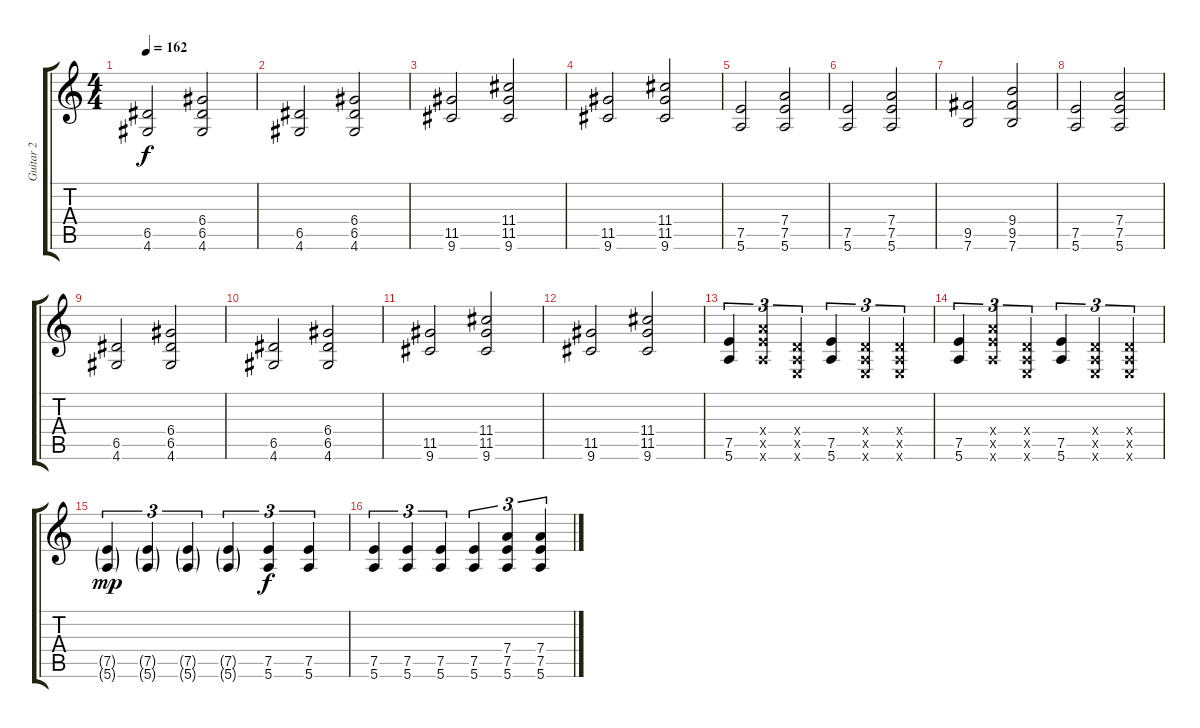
\track ("Guitar 2" "Guitar 2") {instrument overdrivenguitar}
\staff {score tabs}
\tuning (E4 B3 G3 D3 A2 E2) {hide}
\ts (4 4)
\tempo 162
\clef g2
\ks c
(6.5 4.6).2{dy f} (6.4 6.5 4.6).2 |
(6.5 4.6).2 (6.4 6.5 4.6).2 |
(11.5 9.6).2 (11.4 11.5 9.6).2 |
(11.5 9.6).2 (11.4 11.5 9.6).2 |
(7.5 5.6).2 (7.4 7.5 5.6).2 |
(7.5 5.6).2 (7.4 7.5 5.6).2 |
(9.5 7.6).2 (9.4 9.5 7.6).2 |
(7.5 5.6).2 (7.4 7.5 5.6).2 |
(6.5 4.6).2 (6.4 6.5 4.6).2 |
(6.5 4.6).2 (6.4 6.5 4.6).2 |
(11.5 9.6).2 (11.4 11.5 9.6).2 |
(11.5 9.6).2 (11.4 11.5 9.6).2 |
(7.5 5.6).4{tu (3 2)} (7.4{x} 7.5{x} 5.6{x}).4{tu (3 2)} (0.4{x} 0.5{x} 0.6{x}).4{tu (3 2)} (7.5 5.6).4{tu (3 2)} (0.4{x} 0.5{x} 0.6{x}).4{tu (3 2)} (0.4{x} 0.5{x} 0.6{x}).4{tu (3 2)} |
(7.5 5.6).4{tu (3 2)} (7.4{x} 7.5{x} 5.6{x}).4{tu (3 2)} (0.4{x} 0.5{x} 0.6{x}).4{tu (3 2)} (7.5 5.6).4{tu (3 2)} (0.4{x} 0.5{x} 0.6{x}).4{tu (3 2)} (0.4{x} 0.5{x} 0.6{x}).4{tu (3 2)} |
(7.5{g} 5.6{g}).4{tu (3 2) dy mp} (7.5{g} 5.6{g}).4{tu (3 2)} (7.5{g} 5.6{g}).4{tu (3 2)} (7.5{g} 5.6{g}).4{tu (3 2)} (7.5 5.6).4{tu (3 2) dy f} (7.5 5.6).4{tu (3 2)} |
(7.5 5.6).4{tu (3 2)} (7.5 5.6).4{tu (3 2)} (7.5 5.6).4{tu (3 2)} (7.5 5.6).4{tu (3 2)} (7.4 7.5 5.6).4{tu (3 2)} (7.4 7.5 5.6).4{tu (3 2)}
